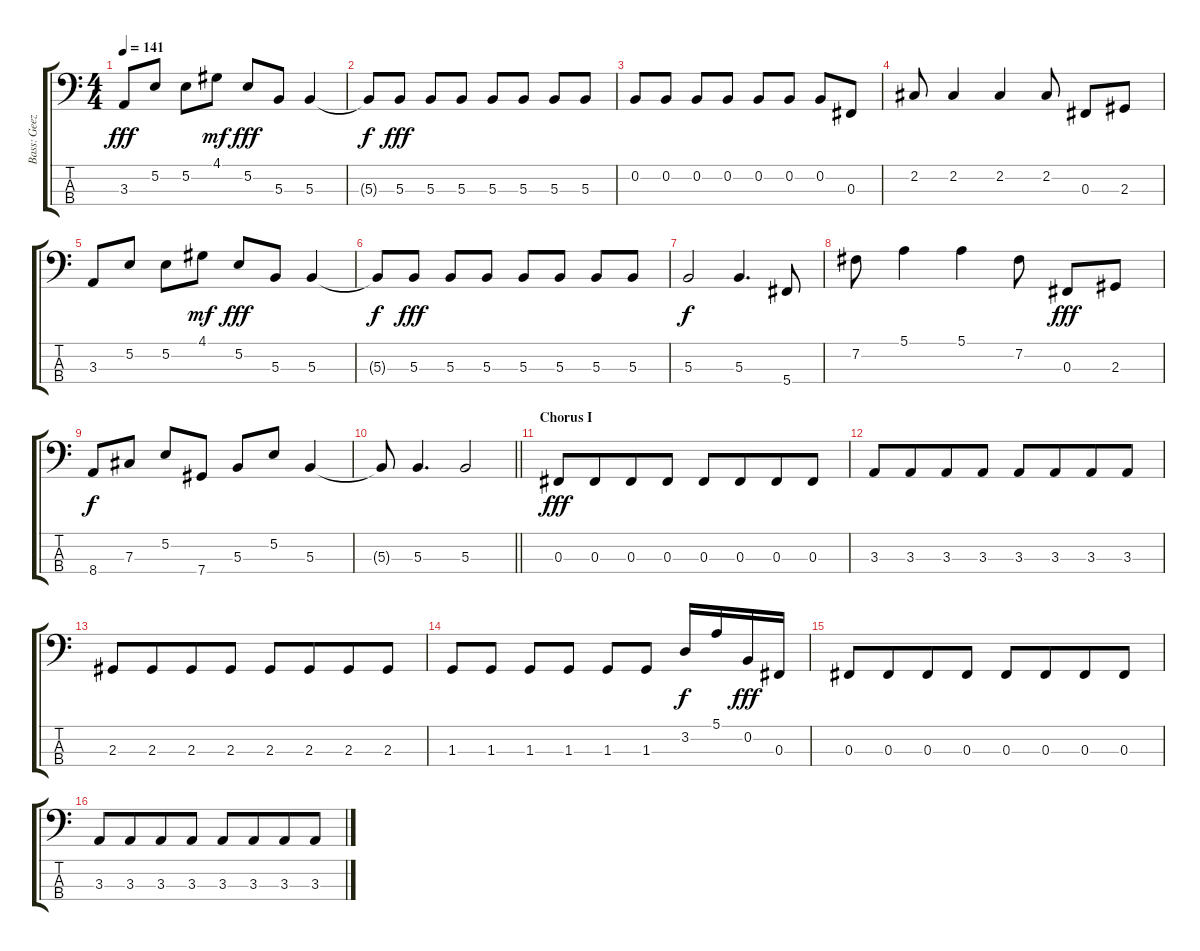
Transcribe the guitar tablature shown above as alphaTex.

\track ("Bass: Geezer" "Bass: Geez") {instrument electricbassfinger}
\staff {score tabs}
\tuning (E2 B1 Gb1 Db1) {hide}
\ts (4 4)
\tempo 141
\clef f4
\ks c
3.3.8{dy fff} 5.2.8 5.2.8 4.1.8{dy mf} 5.2.8{dy fff} 5.3.8 5.3.4 |
5.3{t}.8{dy f} 5.3.8{dy fff} 5.3.8 5.3.8 5.3.8 5.3.8 5.3.8 5.3.8 |
0.2.8 0.2.8 0.2.8 0.2.8 0.2.8 0.2.8 0.2.8 0.3.8 |
2.2.8 2.2.4 2.2.4 2.2.8 0.3.8 2.3.8 |
3.3.8 5.2.8 5.2.8 4.1.8{dy mf} 5.2.8{dy fff} 5.3.8 5.3.4 |
5.3{t}.8{dy f} 5.3.8{dy fff} 5.3.8 5.3.8 5.3.8 5.3.8 5.3.8 5.3.8 |
5.3.2{dy f} 5.3.4{d} 5.4.8 |
7.2.8 5.1.4 5.1.4 7.2.8 0.3.8{dy fff} 2.3.8 |
8.4.8{dy f} 7.3.8 5.2.8 7.4.8 5.3.8 5.2.8 5.3.4 |
\barLineRight lightlight
5.3{t}.8 5.3.4{d} 5.3.2 |
\section ("" "Chorus I")
0.3.8{dy fff} 0.3.8{beam merge} 0.3.8 0.3.8 0.3.8 0.3.8{beam merge} 0.3.8 0.3.8 |
3.3.8 3.3.8{beam merge} 3.3.8 3.3.8 3.3.8 3.3.8{beam merge} 3.3.8 3.3.8 |
2.3.8 2.3.8{beam merge} 2.3.8 2.3.8 2.3.8 2.3.8{beam merge} 2.3.8 2.3.8 |
1.3.8 1.3.8 1.3.8 1.3.8 1.3.8 1.3.8 3.2.16{dy f} 5.1.16 0.2.16{dy fff} 0.3.16 |
0.3.8 0.3.8{beam merge} 0.3.8 0.3.8 0.3.8 0.3.8{beam merge} 0.3.8 0.3.8 |
3.3.8 3.3.8{beam merge} 3.3.8 3.3.8 3.3.8 3.3.8{beam merge} 3.3.8 3.3.8
